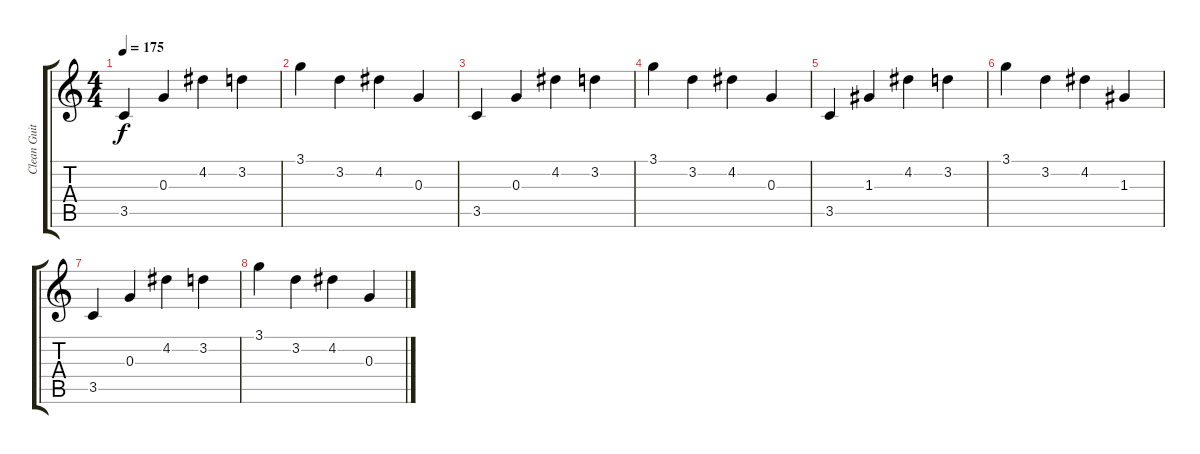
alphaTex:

\track ("Clean Guitar" "Clean Guit") {instrument acousticguitarsteel}
\staff {score tabs}
\tuning (E4 B3 G3 D3 A2 E2) {hide}
\ts (4 4)
\tempo 175
\clef g2
\ks c
3.5.4{dy f} 0.3.4 4.2.4 3.2.4 |
3.1.4 3.2.4 4.2.4 0.3.4 |
3.5.4 0.3.4 4.2.4 3.2.4 |
3.1.4 3.2.4 4.2.4 0.3.4 |
3.5.4 1.3.4 4.2.4 3.2.4 |
3.1.4 3.2.4 4.2.4 1.3.4 |
3.5.4 0.3.4 4.2.4 3.2.4 |
3.1.4 3.2.4 4.2.4 0.3.4
